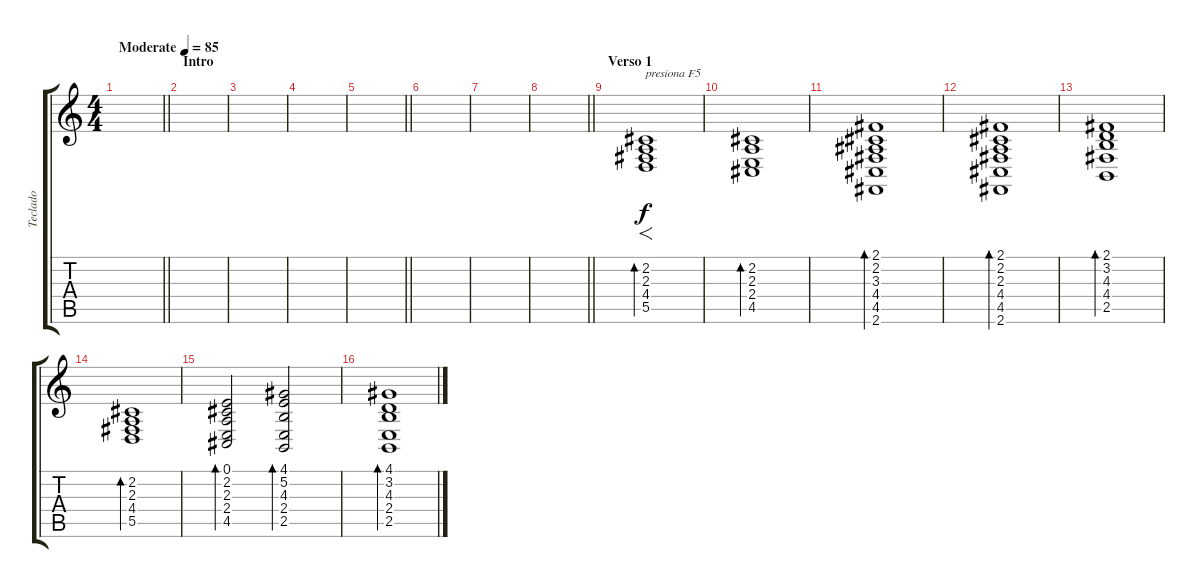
\track ("Teclado" "Teclado") {instrument pad1newage}
\staff {score tabs}
\tuning (E4 B3 G3 D3 A2 E2) {hide}
\ts (4 4)
\tempo (85 "Moderate")
\clef g2
\barLineRight lightlight
\ks c
|
\section ("" "Intro")
|
|
|
\barLineRight lightlight
|
|
|
\barLineRight lightlight
|
\section ("" "Verso 1")
(2.2 2.3 4.4 5.5).1{f bd 60 txt "presiona F5"} |
(2.2 2.3 2.4 4.5).1{bd 60} |
(2.1 2.2 3.3 4.4 4.5 2.6).1{bd 60} |
(2.1 2.2 2.3 4.4 4.5 2.6).1{bd 60} |
(2.1 3.2 4.3 4.4 2.5).1{bd 120} |
(2.2 2.3 4.4 5.5).1{bd 60} |
(0.1 2.2 2.3 2.4 4.5).2{bd 120} (4.1 5.2 4.3 2.4 2.5).2{bd 120} |
(4.1 3.2 4.3 2.4 2.5).1{bd 120}
